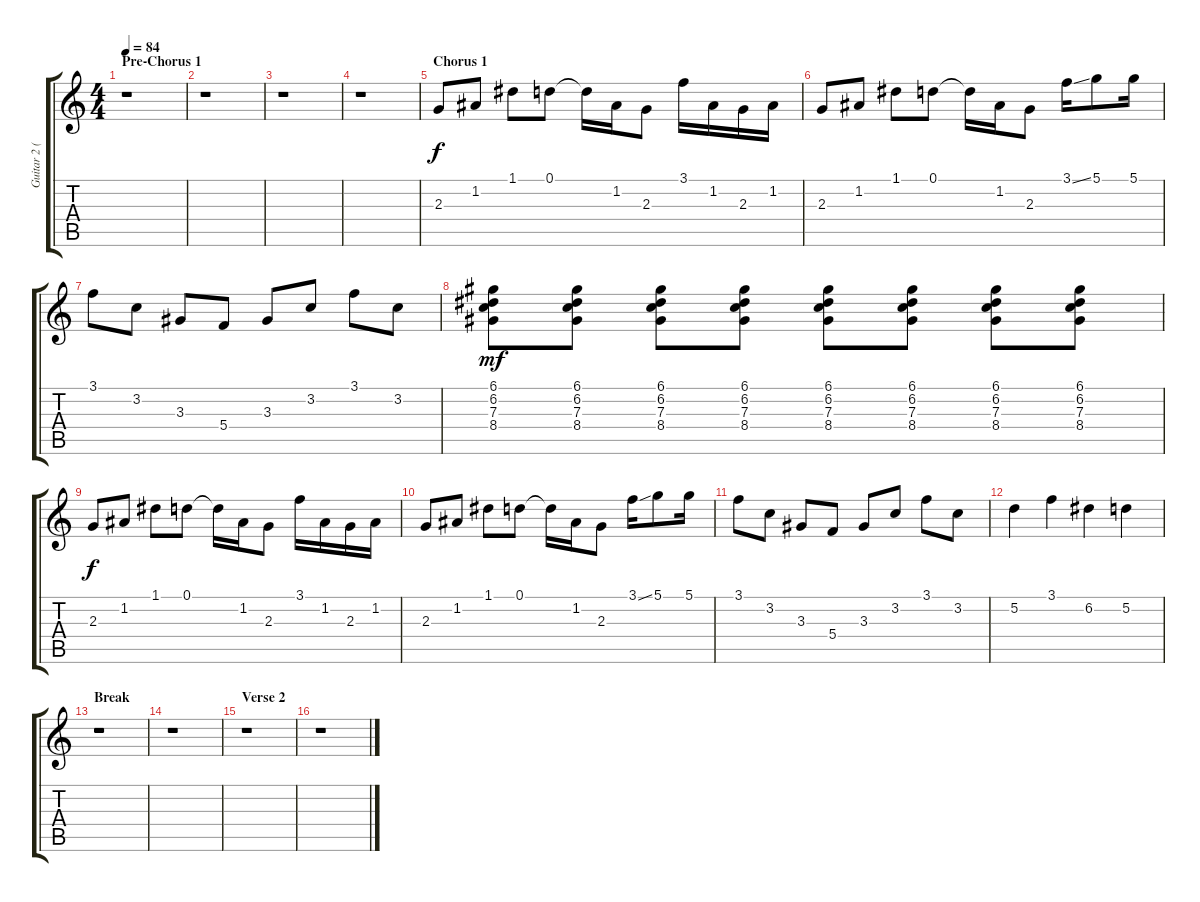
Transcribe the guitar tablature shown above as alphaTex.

\track ("Guitar 2 (Overdrive sound) - Mark Engles" "Guitar 2 (") {instrument overdrivenguitar}
\staff {score tabs}
\tuning (D4 A3 F3 C3 G2 D2) {hide}
\ts (4 4)
\section ("" "Pre-Chorus 1")
\tempo 84
\clef g2
\ks c
r.1{dy mp} |
r.1 |
r.1 |
r.1 |
\section ("" "Chorus 1")
2.3.8{dy f volume 10} 1.2.8 1.1.8 0.1.8 0.1{t}.16 1.2.16 2.3.8 3.1.16 1.2.16 2.3.16 1.2.16 |
2.3.8 1.2.8 1.1.8 0.1.8 0.1{t}.16 1.2.16 2.3.8 3.1{ss}.16 5.1.8 5.1.16 |
3.1.8 3.2.8 3.3.8 5.4.8 3.3.8 3.2.8 3.1.8 3.2.8 |
(6.1 6.2 7.3 8.4).8{dy mf} (6.1 6.2 7.3 8.4).8 (6.1 6.2 7.3 8.4).8 (6.1 6.2 7.3 8.4).8 (6.1 6.2 7.3 8.4).8 (6.1 6.2 7.3 8.4).8 (6.1 6.2 7.3 8.4).8 (6.1 6.2 7.3 8.4).8 |
2.3.8{dy f} 1.2.8 1.1.8 0.1.8 0.1{t}.16 1.2.16 2.3.8 3.1.16 1.2.16 2.3.16 1.2.16 |
2.3.8 1.2.8 1.1.8 0.1.8 0.1{t}.16 1.2.16 2.3.8 3.1{ss}.16 5.1.8 5.1.16 |
3.1.8 3.2.8 3.3.8 5.4.8 3.3.8 3.2.8 3.1.8 3.2.8 |
5.2.4 3.1.4 6.2.4 5.2.4 |
\section ("" "Break")
r.1 |
r.1 |
\section ("" "Verse 2")
r.1 |
r.1
